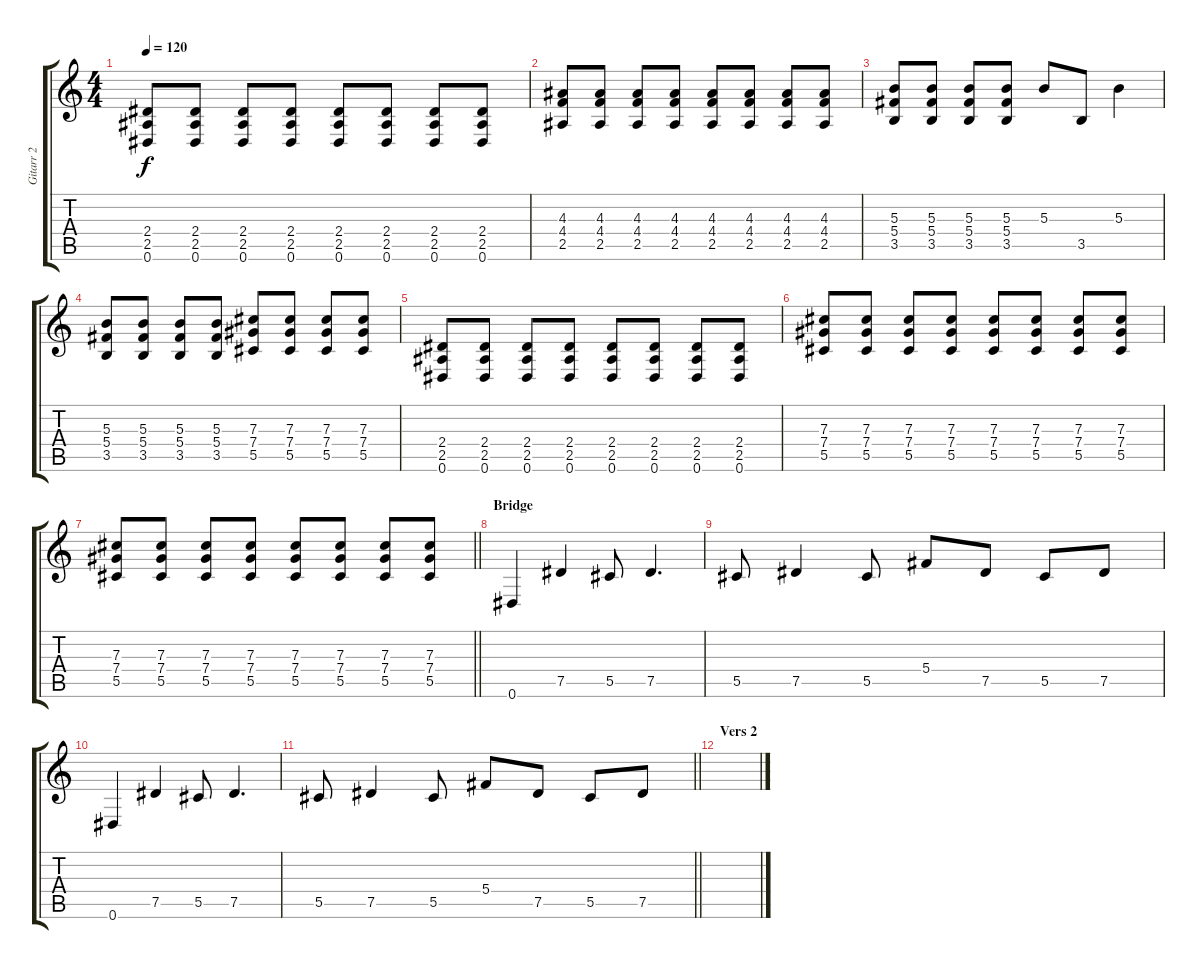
\track ("Gitarr 2" "Gitarr 2") {instrument electricguitarjazz}
\staff {score tabs}
\tuning (Eb4 Bb3 Gb3 Db3 Ab2 Eb2) {hide}
\ts (4 4)
\tempo 120
\clef g2
\ks c
(2.4 2.5 0.6).8{dy f} (2.4 2.5 0.6).8 (2.4 2.5 0.6).8 (2.4 2.5 0.6).8 (2.4 2.5 0.6).8 (2.4 2.5 0.6).8 (2.4 2.5 0.6).8 (2.4 2.5 0.6).8 |
(4.3 4.4 2.5).8 (4.3 4.4 2.5).8 (4.3 4.4 2.5).8 (4.3 4.4 2.5).8 (4.3 4.4 2.5).8 (4.3 4.4 2.5).8 (4.3 4.4 2.5).8 (4.3 4.4 2.5).8 |
(5.3 5.4 3.5).8 (5.3 5.4 3.5).8 (5.3 5.4 3.5).8 (5.3 5.4 3.5).8 5.3.8 3.5.8 5.3.4 |
(5.3 5.4 3.5).8 (5.3 5.4 3.5).8 (5.3 5.4 3.5).8 (5.3 5.4 3.5).8 (7.3 7.4 5.5).8 (7.3 7.4 5.5).8 (7.3 7.4 5.5).8 (7.3 7.4 5.5).8 |
(2.4 2.5 0.6).8 (2.4 2.5 0.6).8 (2.4 2.5 0.6).8 (2.4 2.5 0.6).8 (2.4 2.5 0.6).8 (2.4 2.5 0.6).8 (2.4 2.5 0.6).8 (2.4 2.5 0.6).8 |
(7.3 7.4 5.5).8 (7.3 7.4 5.5).8 (7.3 7.4 5.5).8 (7.3 7.4 5.5).8 (7.3 7.4 5.5).8 (7.3 7.4 5.5).8 (7.3 7.4 5.5).8 (7.3 7.4 5.5).8 |
\barLineRight lightlight
(7.3 7.4 5.5).8 (7.3 7.4 5.5).8 (7.3 7.4 5.5).8 (7.3 7.4 5.5).8 (7.3 7.4 5.5).8 (7.3 7.4 5.5).8 (7.3 7.4 5.5).8 (7.3 7.4 5.5).8 |
\section ("" "Bridge")
0.6.4{instrument electricguitarjazz} 7.5.4 5.5.8 7.5.4{d} |
5.5.8 7.5.4 5.5.8 5.4.8 7.5.8 5.5.8 7.5.8 |
0.6.4 7.5.4 5.5.8 7.5.4{d} |
\barLineRight lightlight
5.5.8 7.5.4 5.5.8 5.4.8 7.5.8 5.5.8 7.5.8 |
\section ("" "Vers 2")
